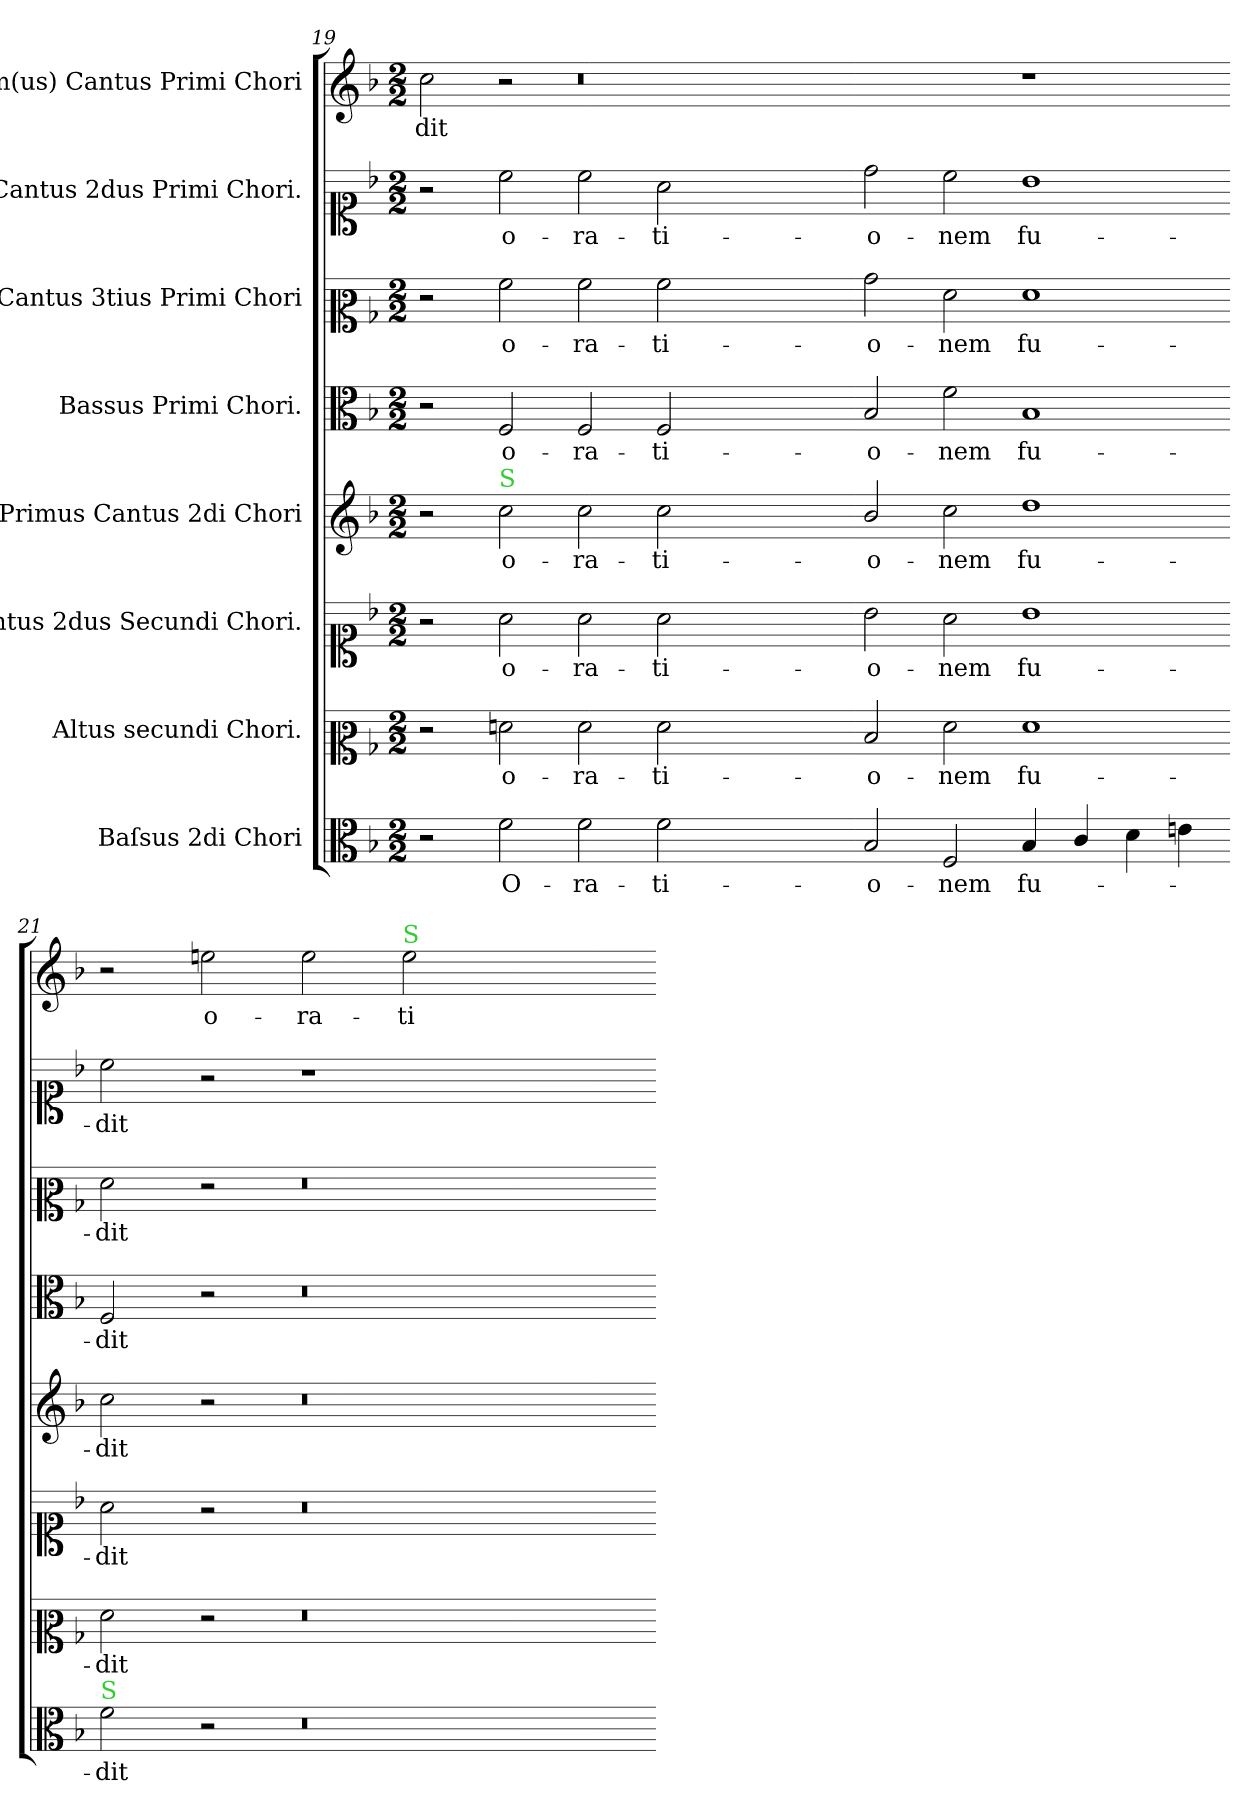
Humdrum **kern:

**kern	**text	**kern	**text	**kern	**text	**kern	**text	**kern	**text	**kern	**text	**kern	**text	**kern	**text
*part8	*part8	*part7	*part7	*part6	*part6	*part5	*part5	*part4	*part4	*part3	*part3	*part2	*part2	*part1	*part1
*staff8	*staff8	*staff7	*staff7	*staff6	*staff6	*staff5	*staff5	*staff4	*staff4	*staff3	*staff3	*staff2	*staff2	*staff1	*staff1
*I"Baſsus 2di Chori	*	*I"Altus secundi Chori.	*	*I"Cantus 2dus Secundi Chori.	*	*I"Primus Cantus 2di Chori	*	*I"Bassus Primi Chori.	*	*I"Cantus 3tius Primi Chori	*	*I"Cantus 2dus Primi Chori.	*	*I"1m(us) Cantus Primi Chori	*
*clefC3	*	*clefC2	*	*clefC1	*	*clefG2	*	*clefC3	*	*clefC2	*	*clefC1	*	*clefG2	*
*k[b-]	*	*k[b-]	*	*k[b-]	*	*k[b-]	*	*k[b-]	*	*k[b-]	*	*k[b-]	*	*k[b-]	*
*F:	*	*F:	*	*F:	*	*F:	*	*F:	*	*F:	*	*F:	*	*F:	*
*M2/2	*	*M2/2	*	*M2/2	*	*M2/2	*	*M2/2	*	*M2/2	*	*M2/2	*	*M2/2	*
=19	=19	=19	=19	=19	=19	=19	=19	=19	=19	=19	=19	=19	=19	=19	=19
2r	.	2r	.	2r	.	2r	.	2r	.	2r	.	2r	.	2cc\	-dit
!	!	!	!	!	!	!LO:TX:a:color=limegreen:t=S	!	!	!	!	!	!	!	!	!
2f\	O-	2fn\	o-	2a\	o-	2cc\	o-	2F/	o-	2a\	o-	2cc\	o-	2r	.
2f\	-ra-	2f\	-ra-	2a\	-ra-	2cc\	-ra-	2F/	-ra-	2a\	-ra-	2cc\	-ra-	0r	.
2f\	-ti-	2f\	-ti-	2a\	-ti-	2cc\	-ti-	2F/	-ti-	2a\	-ti-	2a\	-ti-	.	.
1ryy	.	1ryy	.	1ryy	.	1ryy	.	1ryy	.	1ryy	.	1ryy	.	.	.
=20-	=20-	=20-	=20-	=20-	=20-	=20-	=20-	=20-	=20-	=20-	=20-	=20-	=20-	=20-	=20-
2B-/	-o-	2d/	-o-	2b-\	-o-	2b-/	-o-	2B-/	-o-	2b-\	-o-	2dd\	-o-	1ryy	.
2F/	-nem	2f\	-nem	2a\	-nem	2cc\	-nem	2f\	-nem	2f\	-nem	2cc\	-nem	.	.
4B-/	fu-	1f	fu-	1b-	fu-	1dd	fu-	1B-	fu-	1f	fu-	1b-	fu-	1r	.
4c/	.	.	.	.	.	.	.	.	.	.	.	.	.	.	.
4d\	.	.	.	.	.	.	.	.	.	.	.	.	.	.	.
4en\	.	.	.	.	.	.	.	.	.	.	.	.	.	.	.
=21-	=21-	=21-	=21-	=21-	=21-	=21-	=21-	=21-	=21-	=21-	=21-	=21-	=21-	=21-	=21-
!LO:TX:a:color=limegreen:t=S	!	!	!	!	!	!	!	!	!	!	!	!	!	!	!
2f\	-dit	2f\	-dit	2a\	-dit	2cc\	-dit	2F/	-dit	2f\	-dit	2cc\	-dit	2r	.
2r	.	2r	.	2r	.	2r	.	2r	.	2r	.	2r	.	2een\	o-
0r	.	0r	.	0r	.	0r	.	0r	.	0r	.	1r	.	2ee\	-ra-
!	!	!	!	!	!	!	!	!	!	!	!	!	!	!LO:TX:a:color=limegreen:t=S	!
.	.	.	.	.	.	.	.	.	.	.	.	.	.	2ee\	-ti-
.	.	.	.	.	.	.	.	.	.	.	.	1ryy	.	1ryy	.
=-	=-	=-	=-	=-	=-	=-	=-	=-	=-	=-	=-	=-	=-	=-	=-
*-	*-	*-	*-	*-	*-	*-	*-	*-	*-	*-	*-	*-	*-	*-	*-
